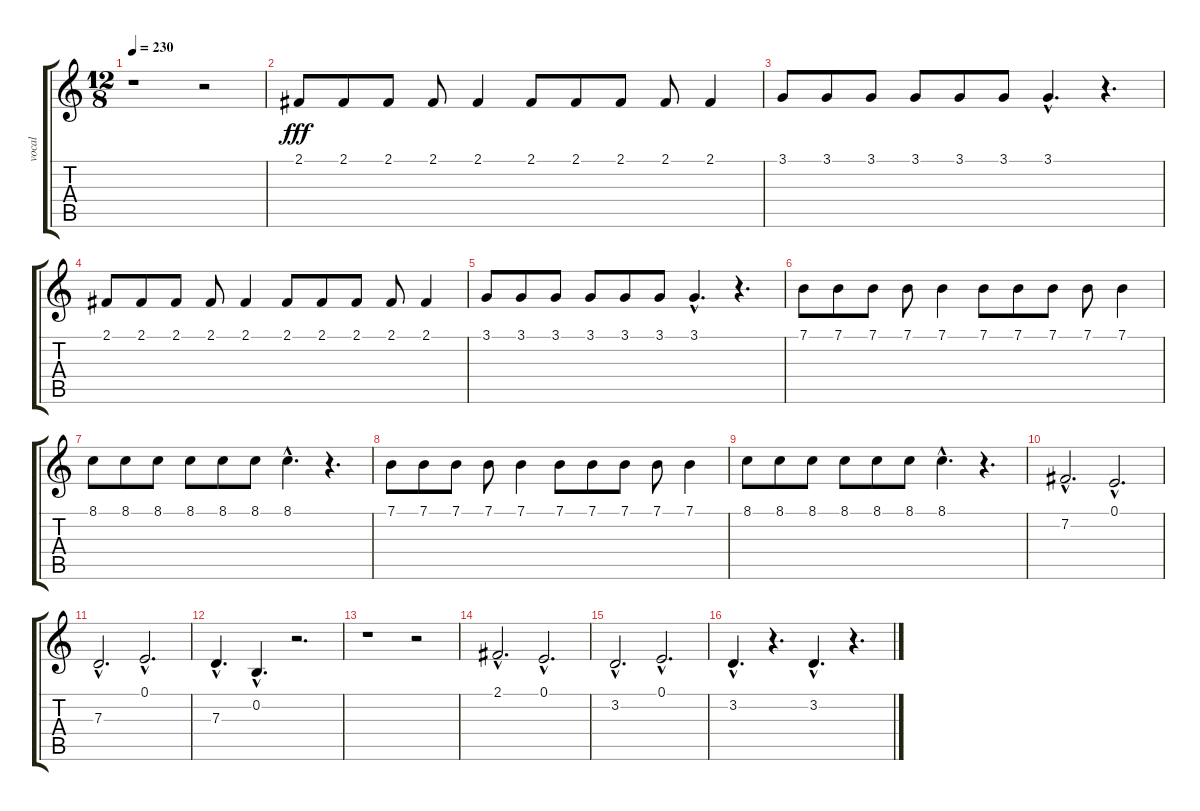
\track ("vocal" "vocal") {instrument viola}
\staff {score tabs}
\tuning (E4 B3 G3 D3 A2 E2) {hide}
\ts (12 8)
\tempo 230
\clef g2
\ks c
r.1{dy fff} r.2 |
2.1.8 2.1.8 2.1.8 2.1.8 2.1.4 2.1.8 2.1.8 2.1.8 2.1.8 2.1.4 |
3.1.8 3.1.8 3.1.8 3.1.8 3.1.8 3.1.8 3.1{hac}.4{d} r.4{d} |
2.1.8 2.1.8 2.1.8 2.1.8 2.1.4 2.1.8 2.1.8 2.1.8 2.1.8 2.1.4 |
3.1.8 3.1.8 3.1.8 3.1.8 3.1.8 3.1.8 3.1{hac}.4{d} r.4{d} |
7.1.8 7.1.8 7.1.8 7.1.8 7.1.4 7.1.8 7.1.8 7.1.8 7.1.8 7.1.4 |
8.1.8 8.1.8 8.1.8 8.1.8 8.1.8 8.1.8 8.1{hac}.4{d} r.4{d} |
7.1.8 7.1.8 7.1.8 7.1.8 7.1.4 7.1.8 7.1.8 7.1.8 7.1.8 7.1.4 |
8.1.8 8.1.8 8.1.8 8.1.8 8.1.8 8.1.8 8.1{hac}.4{d} r.4{d} |
7.2{hac}.2{d} 0.1{hac}.2{d} |
7.3{hac}.2{d} 0.1{hac}.2{d} |
7.3{hac}.4{d} 0.2{hac}.4{d} r.2{d} |
r.1 r.2 |
2.1{hac}.2{d} 0.1{hac}.2{d} |
3.2{hac}.2{d} 0.1{hac}.2{d} |
3.2{hac}.4{d} r.4{d} 3.2{hac}.4{d} r.4{d}
